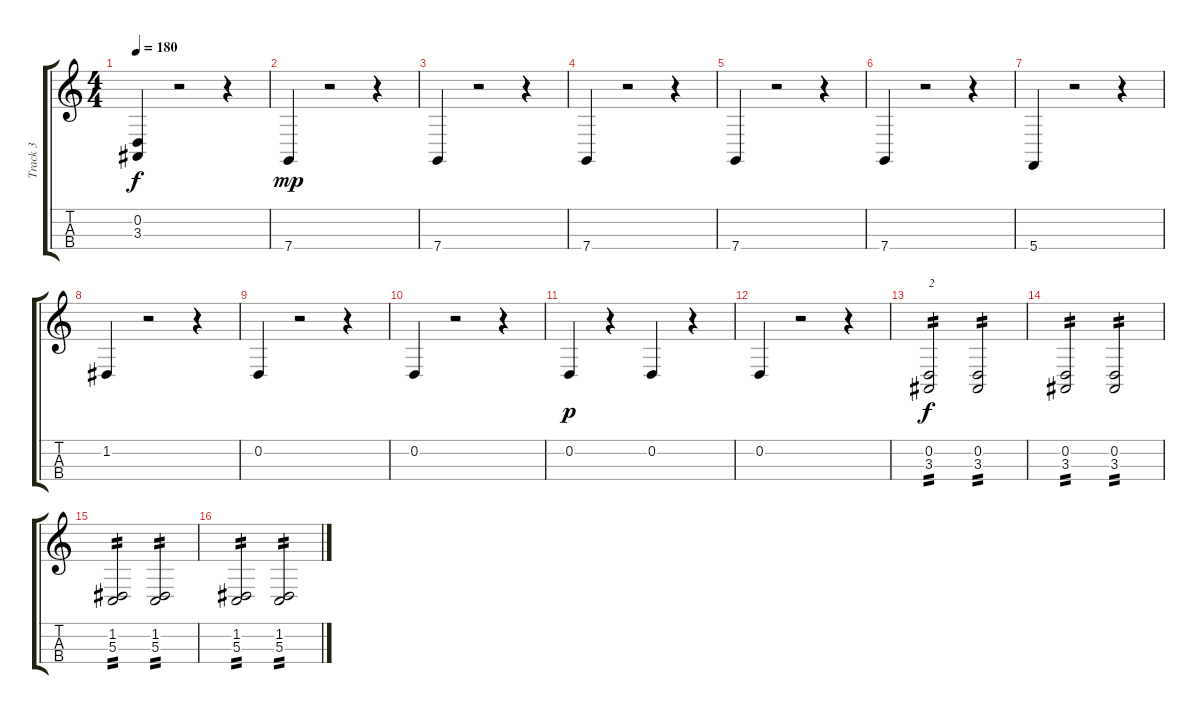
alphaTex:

\track ("Track 3" "Track 3") {instrument viola}
\staff {score tabs}
\tuning (A3 D3 G2 C2) {hide}
\ts (4 4)
\tempo 180
\clef g2
\ks c
(0.2 3.3).4{dy f} r.2 r.4 |
7.4.4{dy mp} r.2 r.4 |
7.4.4 r.2 r.4 |
7.4.4 r.2 r.4 |
7.4.4 r.2 r.4 |
7.4.4 r.2 r.4 |
5.4.4 r.2 r.4 |
1.2.4 r.2 r.4 |
0.2.4 r.2 r.4 |
0.2.4 r.2 r.4 |
0.2.4{dy p} r.4 0.2.4 r.4 |
0.2.4 r.2 r.4 |
(0.2 3.3).2{txt "2" tp 2 dy f} (0.2 3.3).2{tp 2} |
(0.2 3.3).2{tp 2} (0.2 3.3).2{tp 2} |
(1.2 5.3).2{tp 2} (1.2 5.3).2{tp 2} |
(1.2 5.3).2{tp 2} (1.2 5.3).2{tp 2}
